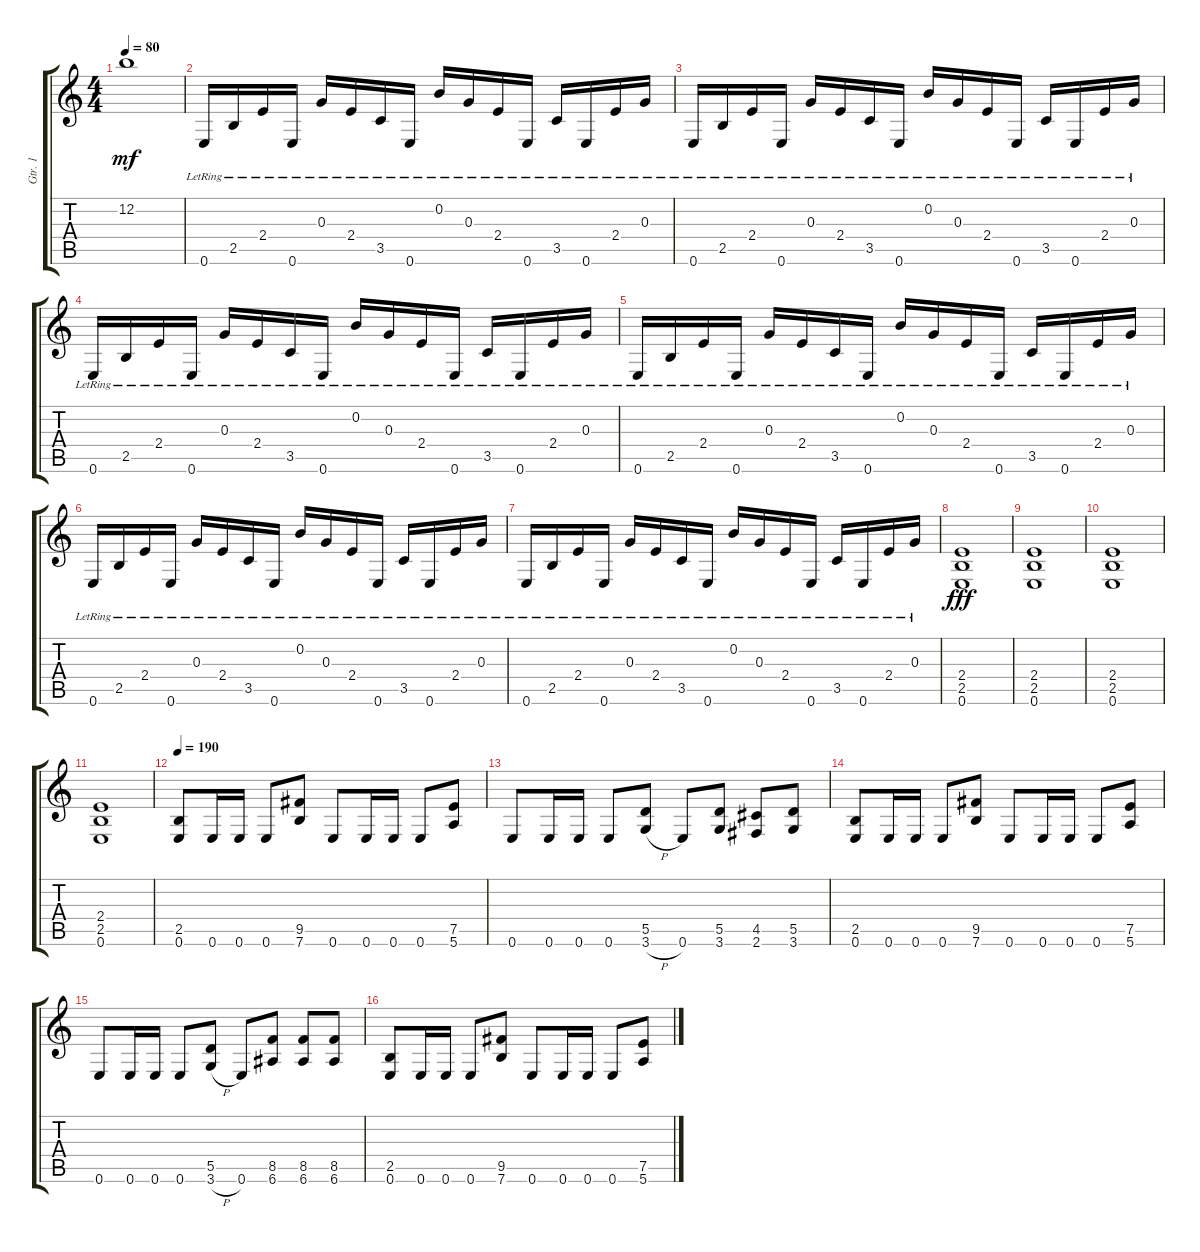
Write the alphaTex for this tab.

\track ("Gtr. 1" "Gtr. 1") {instrument distortionguitar}
\staff {score tabs}
\tuning (E4 B3 G3 D3 A2 E2) {hide}
\ts (4 4)
\tempo 80
\clef g2
\ks c
12.2{t}.1{dy mf} |
0.6{lr}.16{balance 8} 2.5{lr}.16 2.4{lr}.16 0.6{lr}.16 0.3{lr}.16 2.4{lr}.16 3.5{lr}.16 0.6{lr}.16 0.2{lr}.16 0.3{lr}.16 2.4{lr}.16 0.6{lr}.16 3.5{lr}.16 0.6{lr}.16 2.4{lr}.16 0.3{lr}.16 |
0.6{lr}.16 2.5{lr}.16 2.4{lr}.16 0.6{lr}.16 0.3{lr}.16 2.4{lr}.16 3.5{lr}.16 0.6{lr}.16 0.2{lr}.16 0.3{lr}.16 2.4{lr}.16 0.6{lr}.16 3.5{lr}.16 0.6{lr}.16 2.4{lr}.16 0.3{lr}.16 |
0.6{lr}.16 2.5{lr}.16 2.4{lr}.16 0.6{lr}.16 0.3{lr}.16 2.4{lr}.16 3.5{lr}.16 0.6{lr}.16 0.2{lr}.16 0.3{lr}.16 2.4{lr}.16 0.6{lr}.16 3.5{lr}.16 0.6{lr}.16 2.4{lr}.16 0.3{lr}.16 |
0.6{lr}.16 2.5{lr}.16 2.4{lr}.16 0.6{lr}.16 0.3{lr}.16 2.4{lr}.16 3.5{lr}.16 0.6{lr}.16 0.2{lr}.16 0.3{lr}.16 2.4{lr}.16 0.6{lr}.16 3.5{lr}.16 0.6{lr}.16 2.4{lr}.16 0.3{lr}.16 |
0.6{lr}.16 2.5{lr}.16 2.4{lr}.16 0.6{lr}.16 0.3{lr}.16 2.4{lr}.16 3.5{lr}.16 0.6{lr}.16 0.2{lr}.16 0.3{lr}.16 2.4{lr}.16 0.6{lr}.16 3.5{lr}.16 0.6{lr}.16 2.4{lr}.16 0.3{lr}.16 |
0.6{lr}.16 2.5{lr}.16 2.4{lr}.16 0.6{lr}.16 0.3{lr}.16 2.4{lr}.16 3.5{lr}.16 0.6{lr}.16 0.2{lr}.16 0.3{lr}.16 2.4{lr}.16 0.6{lr}.16 3.5{lr}.16 0.6{lr}.16 2.4{lr}.16 0.3{lr}.16 |
(2.4 2.5 0.6).1{dy fff volume 16 balance 4 instrument distortionguitar} |
(2.4 2.5 0.6).1 |
(2.4 2.5 0.6).1{volume 16 balance 4 instrument distortionguitar} |
(2.4 2.5 0.6).1 |
\tempo 190
(2.5 0.6).8{balance 16} 0.6.16 0.6.16 0.6.8 (9.5 7.6).8 0.6.8 0.6.16 0.6.16 0.6.8 (7.5 5.6).8 |
0.6.8 0.6.16 0.6.16 0.6.8 (5.5 3.6{h}).8 0.6.8 (5.5 3.6).8 (4.5 2.6).8 (5.5 3.6).8 |
(2.5 0.6).8 0.6.16 0.6.16 0.6.8 (9.5 7.6).8 0.6.8 0.6.16 0.6.16 0.6.8 (7.5 5.6).8 |
0.6.8 0.6.16 0.6.16 0.6.8 (5.5 3.6{h}).8 0.6.8 (8.5 6.6).8 (8.5 6.6).8 (8.5 6.6).8 |
(2.5 0.6).8 0.6.16 0.6.16 0.6.8 (9.5 7.6).8 0.6.8 0.6.16 0.6.16 0.6.8 (7.5 5.6).8
